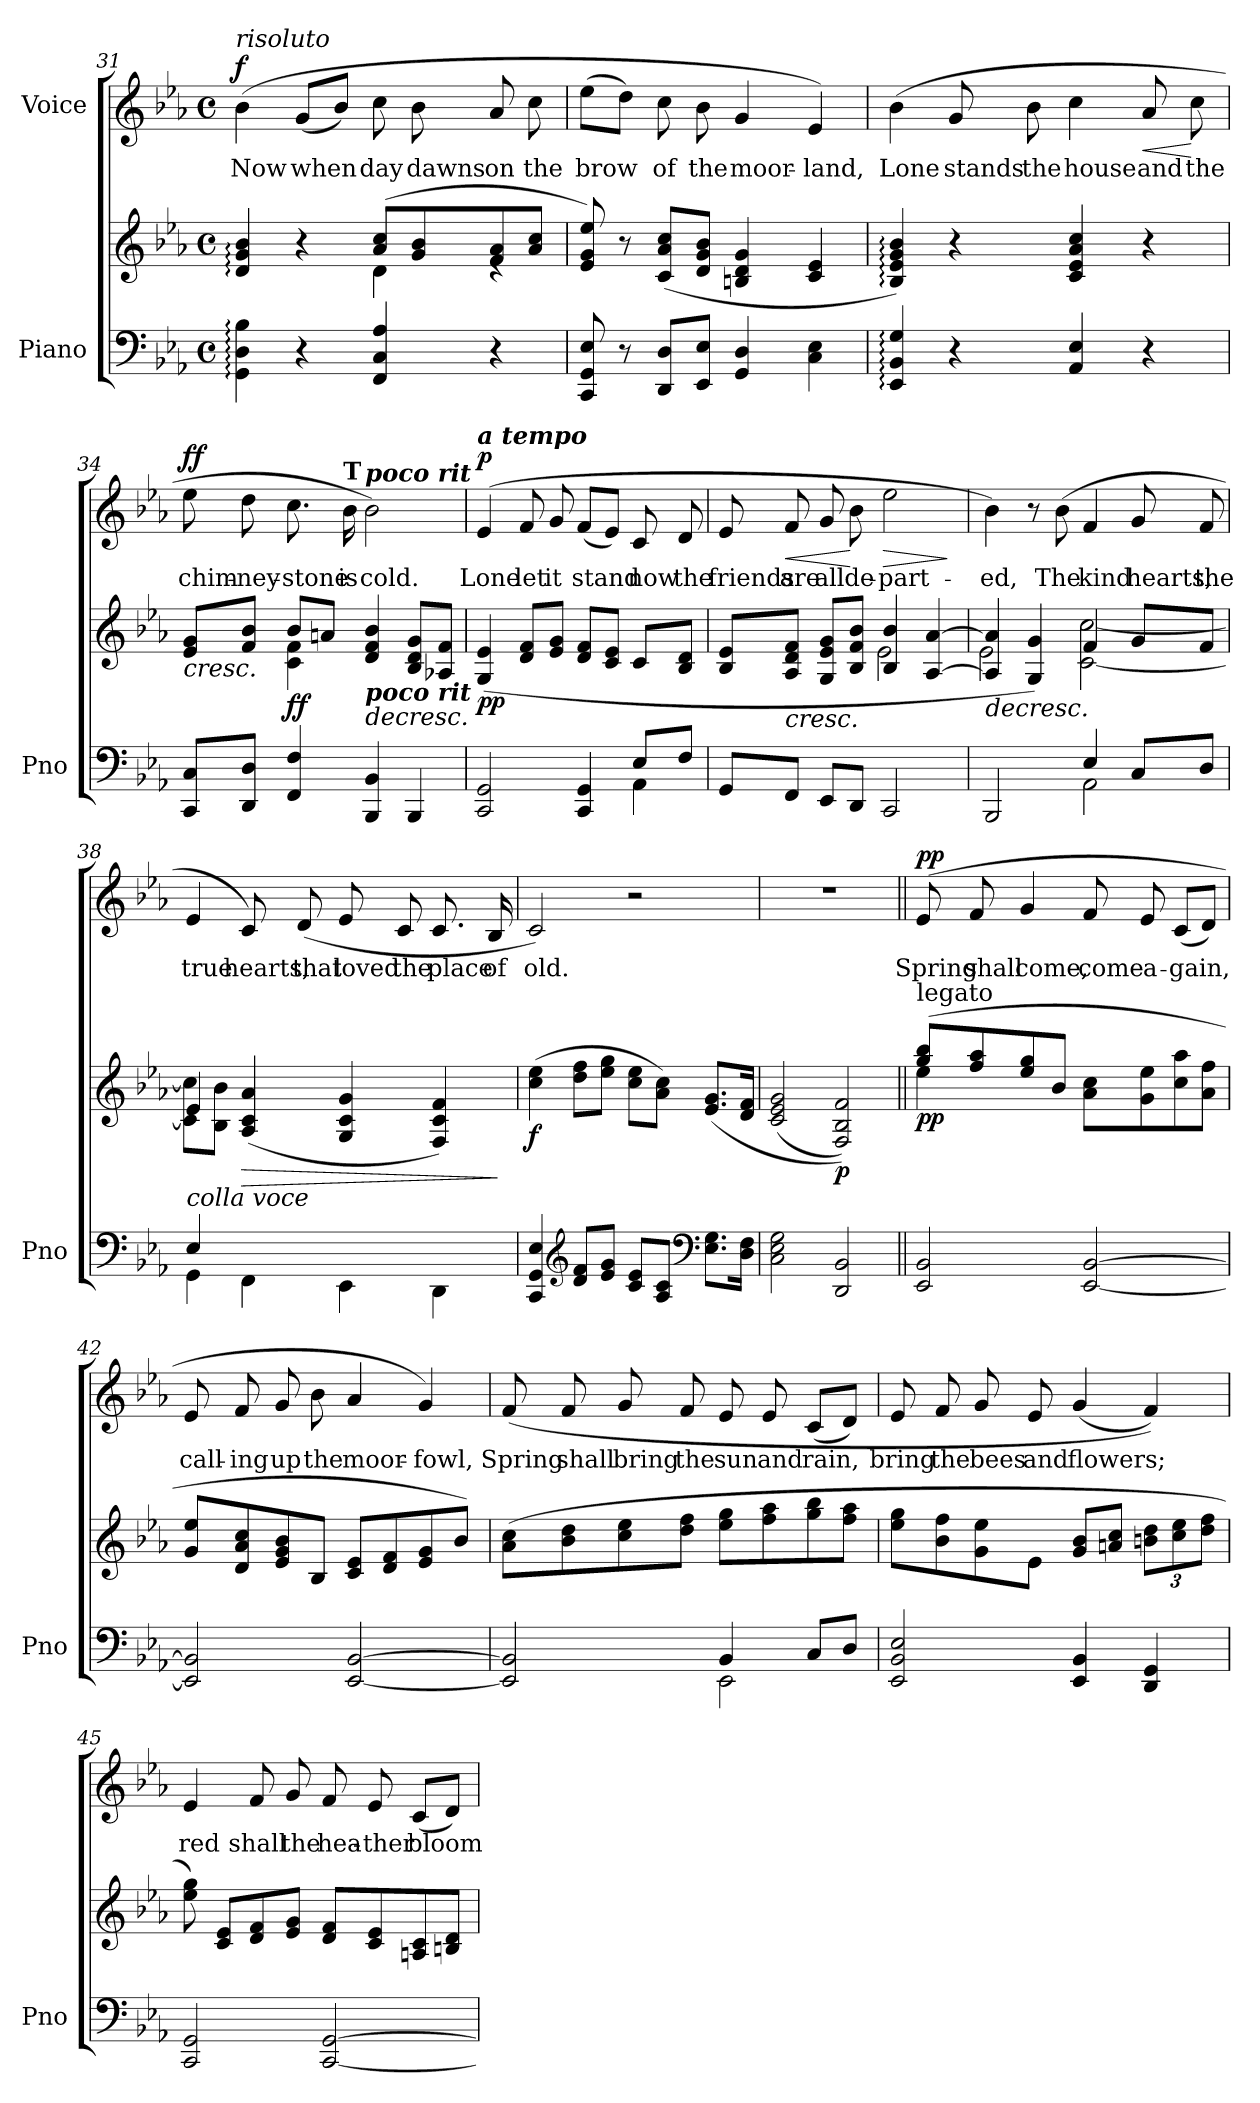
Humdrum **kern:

**kern	**kern	**dynam	**kern	**text	**dynam
*part2	*part2	*part2	*part1	*part1	*part1
*staff3	*staff2	*staff2/3	*staff1	*staff1	*staff1
*I"Piano	*	*	*I"Voice	*	*
*I'Pno	*	*	*	*	*
!!LO:LB:g=z
*clefF4	*clefG2	*	*clefG2	*	*
*k[b-e-a-]	*k[b-e-a-]	*	*k[b-e-a-]	*	*
*M4/4	*M4/4	*	*M4/4	*	*
*met(c)	*met(c)	*	*met(c)	*	*
=31	=31	=31	=31	=31	=31
*	*^	*	*	*	*
!	!	!	!	!LO:TX:a:i:t=risoluto	!	!
!	!	!	!	!	!LO:LY:b	!LO:DY:a
4GG\: 4D\: 4B-\:	4d/: 4g/: 4b-/:	2ryy	.	(>4b-\	Now	f
!	!	!	!	!	!LO:LY:b	!
4r	4r	.	.	(<8g/L	when	.
.	.	.	.	8b-/J)	.	.
!	!	!	!	!	!LO:LY:b	!
4FF/ 4C/ 4A-/	(>8a-/ 8cc/L	4d\	.	8cc\	day	.
!	!	!	!	!	!LO:LY:b	!
.	8g/ 8b-/	.	.	8b-\	dawns	.
!	!	!	!	!	!LO:LY:b	!
4r	8f/ 8a-/	4re	.	8a-/	on	.
!	!	!	!	!	!LO:LY:b	!
.	8a-/ 8cc/J	.	.	8cc\	the	.
*	*v	*v	*	*	*	*
=32	=32	=32	=32	=32	=32
!	!	!	!	!LO:LY:b	!
8CC/ 8GG/ 8E-/	8e-/ 8g/ 8ee-/)	.	(>8ee-\L	brow	.
8r	8r	.	8dd\J)	.	.
!	!	!	!	!LO:LY:b	!
8DD/ 8D/L	(>8c/ 8a-/ 8cc/L	.	8cc\	of	.
!	!	!	!	!LO:LY:b	!
8EE-/ 8E-/J	8d/ 8g/ 8b-/J	.	8b-\	the	.
!	!	!	!	!LO:LY:b	!
4GG/ 4D/	4Bn/ 4d/ 4g/	.	4g/	moor-	.
!	!	!	!	!LO:LY:b	!
4C\ 4E-\	4c/ 4e-/	.	4e-/)	-land,	.
=33	=33	=33	=33	=33	=33
!	!	!	!	!LO:LY:b	!
4EE-/: 4BB-/: 4G/:	4B-/: 4e-/: 4g/: 4b-/:)	.	(>4b-\	Lone	.
!	!	!	!	!LO:LY:b	!
4r	4r	.	8g/	stands	.
!	!	!	!	!LO:LY:b	!
.	.	.	8b-\	the	.
!	!	!	!	!LO:LY:b	!
4AA-/ 4E-/	4c/ 4e-/ 4a-/ 4cc/	.	4cc\	house	.
!	!	!	!	!LO:LY:b	!LO:HP:b
4r	4r	.	8a-/	and	<
!	!	!	!	!LO:LY:b	!
.	.	.	8cc\	the	[
!!LO:PB:g=z
=34	=34	=34	=34	=34	=34
!	!	!LO:HP:b	!	!LO:LY:b	!LO:DY:a
*	*^	*	*	*	*
8CC/ 8C/L	8e-/ 8g/L	4ryy	<	8ee-\	chim-	ff
!	!	!	!	!	!LO:LY:b	!
8DD/ 8D/J	8f/ 8b-/J	.	.	8dd\	-ney-	.
!	!	!	!LO:DY:b	!	!LO:LY:b	!
4FF/ 4F/	8b-/L	4c\ 4f\	ff	8.cc\	-stone	.
.	8an/J	.	.	.	.	.
!	!	!	!	!LO:TX:a:B:t=T	!	!
!	!	!	!	!	!LO:LY:b	!
.	.	.	.	16b-\	is	.
!	!	!	!	!LO:TX:a:Bi:t=poco rit	!	!
!	!LO:TX:b:Bi:t=poco rit	!	!	!	!	!
!	!	!	!LO:HP:b	!	!LO:LY:b	!
4BBB-/ 4BB-/	4d/ 4f/ 4b-/	2ryy	>	2b-\)	cold.	.
4BBB-/	8B-/ 8d/ 8g/L	.	.	.	.	.
.	8A-X/ 8f/J	.	.	.	.	.
*	*v	*v	*	*	*	*
.	.	[	.	.	.
=35	=35	=35	=35	=35	=35
*^	*	*	*	*	*
!	!	!	!	!LO:TX:a:Bi:t=a tempo	!	!
!	!	!	!LO:DY:b	!	!LO:LY:b	!LO:DY:a
2CC/ 2GG/	2.ryy	(>4G/ 4e-/	pp	(>4e-/	Lone	p
!	!	!	!	!	!LO:LY:b	!
.	.	8d/ 8f/L	.	8f/	let	.
!	!	!	!	!	!LO:LY:b	!
.	.	8e-/ 8g/J	.	8g/	it	.
!	!	!	!	!	!LO:LY:b	!
4CC/ 4GG/	.	8d/ 8f/L	.	(<8f/L	stand	.
.	.	8c/ 8e-/J	.	8e-/J)	.	.
!	!	!	!	!	!LO:LY:b	!
8E-/L	4AA-\	8c/L	.	8c/	now	.
!	!	!	!	!	!LO:LY:b	!
8F/J	.	8B-/ 8d/J	.	8d/	the	.
*v	*v	*	*	*	*	*
=36	=36	=36	=36	=36	=36
*	*^	*	*	*	*
!	!	!	!	!	!LO:LY:b	!
8GG/L	8B-/ 8e-/L	2ryy	.	8e-/	friends	.
!	!	!	!LO:HP:b	!	!LO:LY:b	!LO:HP:b
8FF/J	8A-/ 8d/ 8f/J	.	<	8f/	are	<
!	!	!	!	!	!LO:LY:b	!
8EE-/L	8G/ 8e-/ 8g/L	.	.	8g/	all	.
!	!	!	!	!	!LO:LY:b	!
8DD/J	8B-/ 8f/ 8b-/J	.	.	8b-\	de-	[
!	!	!	!	!	!LO:LY:b	!LO:HP:b
2CC/	4B-/ 4b-/	2e-\	]	2ee-\	-part-	>
.	[4A-/ [4a-/	.	.	.	.	.
*	*v	*v	*	*	*	*
.	.	.	.	.	]
!!LO:LB:g=z
=37	=37	=37	=37	=37	=37
*^	*	*	*	*	*
!	!	!	!LO:HP:b	!	!LO:LY:b	!
*	*	*^	*	*	*	*
2BBB-/	2ryy	4A-/] 4a-/]	2e-\	>	4b-\)	-ed,	.
.	.	4G/ 4g/)	.	[	8r	.	.
!	!	!	!	!	!	!LO:LY:b	!
.	.	.	.	.	(>8b-\	The	.
!	!	!	!	!	!	!LO:LY:b	!
4E-/	2AA-\	4f/	[2c\ [2cc\	.	4f/	kind	.
!	!	!	!	!	!	!LO:LY:b	!
8C/L	.	8g/L	.	.	8g/	hearts,	.
!	!	!	!	!	!	!LO:LY:b	!
8D/J	.	8f/J	.	.	8f/	the	.
=38	=38	=38	=38	=38	=38	=38	=38
!	!	!LO:TX:b:i:t=colla voce	!	!	!	!	!
!	!	!	!	!	!	!LO:LY:b	!
4GG\	4E-/	4e-/	8c\] 8cc\]L	.	4e-/	true	.
.	.	.	8B-\ 8b-\J	.	.	.	.
!	!	!	!	!LO:HP:b	!	!LO:LY:b	!
4FF\	2.ryy	(<4A-/ 4c/ 4a-/	2.ryy	>	8c/)	hearts,	.
!	!	!	!	!	!	!LO:LY:b	!
.	.	.	.	.	(>8d/	that	.
!	!	!	!	!	!	!LO:LY:b	!
4EE-\	.	4G/ 4c/ 4g/	.	.	8e-/	loved	.
!	!	!	!	!	!	!LO:LY:b	!
.	.	.	.	.	8c/	the	.
!	!	!	!	!	!	!LO:LY:b	!
4DD\	.	4F/ 4c/ 4f/)	.	.	8.c/	place	.
!	!	!	!	!	!	!LO:LY:b	!
.	.	.	.	.	16B-/	of	.
*v	*v	*	*	*	*	*	*
*	*v	*v	*	*	*	*
.	.	]	.	.	.
=39	=39	=39	=39	=39	=39
!	!	!LO:DY:b	!	!LO:LY:b	!
4CC/ 4GG/ 4E-/	(>4cc\ 4ee-\	f	2c/)	old.	.
*clefG2	*	*	*	*	*
8d/ 8f/L	8dd\ 8ff\L	.	.	.	.
8e-/ 8g/J	8ee-\ 8gg\J	.	.	.	.
8c/ 8e-/L	8cc\ 8ee-\L	.	2r	.	.
8A-/ 8c/J	8a-\ 8cc\J)	.	.	.	.
*clefF4	*	*	*	*	*
8.E-\ 8.G\L	(>8.e-/ 8.g/L	.	.	.	.
16D\ 16F\Jk	16d/ 16f/Jk	.	.	.	.
.	.	]	.	.	.
=40	=40	=40	=40	=40	=40
2C\ 2E-\ 2G\	(>2c/ 2e-/ 2g/	.	1r	.	.
!	!	!LO:DY:b	!	!	!
2DD/ 2BB-/	2F/ 2B-/ 2f/))	p	.	.	.
!!LO:LB:g=z
=41||	=41||	=41||	=41||	=41||	=41||
*	*^	*	*	*	*
!	!LO:TX:a:t=legato	!	!	!	!	!
!	!	!	!LO:DY:b	!	!LO:LY:b	!LO:DY:a
2EE-/ 2BB-/	(>8gg/ 8bb-/L	4ee-\	pp	(>8e-/	Spring	pp
!	!	!	!	!	!LO:LY:b	!
.	8ff/ 8aa-/	.	.	8f/	shall	.
!	!	!	!	!	!LO:LY:b	!
.	8ee-/ 8gg/	2.ryy	.	4g/	come,	.
.	8b-/J	.	.	.	.	.
!	!	!	!	!	!LO:LY:b	!
[2EE-/ [2BB-/	8a-\ 8cc\L	.	.	8f/	come	.
!	!	!	!	!	!LO:LY:b	!
.	8g\ 8ee-\	.	.	8e-/	a-	.
!	!	!	!	!	!LO:LY:b	!
.	8cc\ 8aa-\	.	.	(<8c/L	-gain,	.
.	8a-\ 8ff\J	.	.	8d/J)	.	.
*	*v	*v	*	*	*	*
=42	=42	=42	=42	=42	=42
!	!	!	!	!LO:LY:b	!
2EE-/] 2BB-/]	8g/ 8ee-/L	.	8e-/	call-	.
!	!	!	!	!LO:LY:b	!
.	8d/ 8a-/ 8cc/	.	8f/	-ing	.
!	!	!	!	!LO:LY:b	!
.	8e-/ 8g/ 8b-/	.	8g/	up	.
!	!	!	!	!LO:LY:b	!
.	8B-/J	.	8b-\	the	.
!	!	!	!	!LO:LY:b	!
[2EE-/ [2BB-/	8c/ 8e-/L	.	4a-/	moor-	.
.	8d/ 8f/	.	.	.	.
!	!	!	!	!LO:LY:b	!
.	8e-/ 8g/	.	4g/)	-fowl,	.
.	8b-/J)	.	.	.	.
=43	=43	=43	=43	=43	=43
*^	*	*	*	*	*
!	!	!	!	!	!LO:LY:b	!
2EE-/] 2BB-/]	2ryy	(>8a-\ 8cc\L	.	(>8f/	Spring	.
!	!	!	!	!	!LO:LY:b	!
.	.	8b-\ 8dd\	.	8f/	shall	.
!	!	!	!	!	!LO:LY:b	!
.	.	8cc\ 8ee-\	.	8g/	bring	.
!	!	!	!	!	!LO:LY:b	!
.	.	8dd\ 8ff\J	.	8f/	the	.
!	!	!	!	!	!LO:LY:b	!
4BB-/	2EE-\	8ee-\ 8gg\L	.	8e-/	sun	.
!	!	!	!	!	!LO:LY:b	!
.	.	8ff\ 8aa-\	.	8e-/	and	.
!	!	!	!	!	!LO:LY:b	!
8C/L	.	8gg\ 8bb-\	.	(<8c/L	rain,	.
8D/J	.	8ff\ 8aa-\J	.	8d/J)	.	.
*v	*v	*	*	*	*	*
!!LO:LB:g=z
=44	=44	=44	=44	=44	=44
!	!	!	!	!LO:LY:b	!
2EE-/ 2BB-/ 2E-/	8ee-\ 8gg\L	.	8e-/	bring	.
!	!	!	!	!LO:LY:b	!
.	8b-\ 8ff\	.	8f/	the	.
!	!	!	!	!LO:LY:b	!
.	8g\ 8ee-\	.	8g/	bees	.
!	!	!	!	!LO:LY:b	!
.	8e-\J	.	8e-/	and	.
!	!	!	!	!LO:LY:b	!
4EE-/ 4BB-/	8g/ 8b-/L	.	(<4g/	flowers;	.
.	8an/ 8cc/J	.	.	.	.
*	*Xbrackettup	*	*	*	*
4DD/ 4GG/	12bn\ 12dd\L	.	4f/))	.	.
.	12cc\ 12ee-\	.	.	.	.
.	12dd\ 12ff\J	.	.	.	.
=45	=45	=45	=45	=45	=45
!	!	!	!	!LO:LY:b	!
2CC/ 2GG/	8ee-\ 8gg\)	.	4e-/	red	.
.	8c/ 8e-/L	.	.	.	.
!	!	!	!	!LO:LY:b	!
.	8d/ 8f/	.	8f/	shall	.
!	!	!	!	!LO:LY:b	!
.	8e-/ 8g/J	.	8g/	the	.
!	!	!	!	!LO:LY:b	!
[2CC/ [2GG/	8d/ 8f/L	.	8f/	hea-	.
!	!	!	!	!LO:LY:b	!
.	8c/ 8e-/	.	8e-/	-ther	.
!	!	!	!	!LO:LY:b	!
.	8An/ 8c/	.	(<8c/L	bloom	.
.	8Bn/ 8d/J	.	8d/J)	.	.
=	=	=	=	=	=
*-	*-	*-	*-	*-	*-
